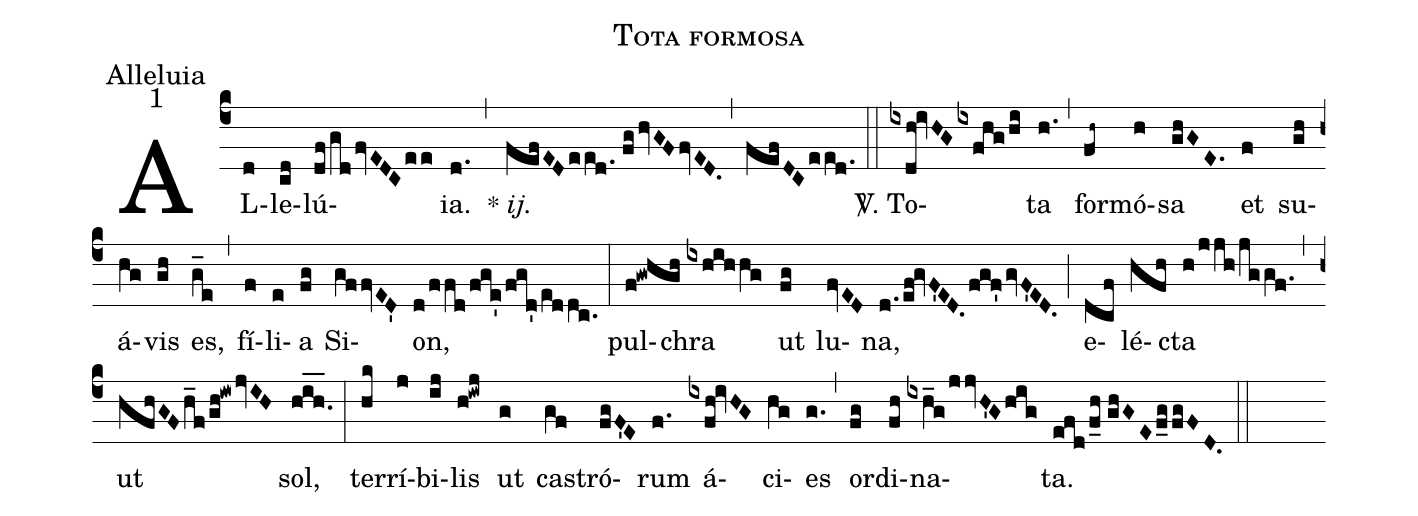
name:Tota formosa;
office-part:Alleluia;
mode:1;
%%
(c4) AL(d)le(cd)lú(df/gdfvEDCee)ia.(d.) (,) * <i>ij.</i>(fefEDeed.//fg/hvGFfvED.) (,) (fefDCeed.) (::) <sp>V/</sp>. To(ixdh!ivHGixfhg/hi)ta(h.) (,) for(fh~)mó(h)sa(ghGE.) et(f) su(gh)á(hg)vis(gh) es,(g_e) (,) fí(f)li(e)a(fg) Si(gffvED')on,(d/f/fd/fge'/fgd'/eddc.) (:) pul(f!gw@hgh)chra(ixhihhg) ut(fg) lu(fvED)na,(d./ef!gvF'ED./fgf'gvF'ED.) (;) e(dcf)lé(hfh)cta(h/jjh/jggf.) (,) ut(hfhGFh_f/gh!iwjvIH) sol,(hi_h_.) (:) ter(hk)rí(j)bi(ij)lis(h!iwj) ut(g) ca(gf)stró(fgF'E)rum(f.) á(ixfh!ivHG)ci(hg)es(g.) (,) or(fg)di(fh)na(ixh_g/jjvH'G/hig)ta.(efd/f_h//ghGEf_g/fgFD.) (::)
